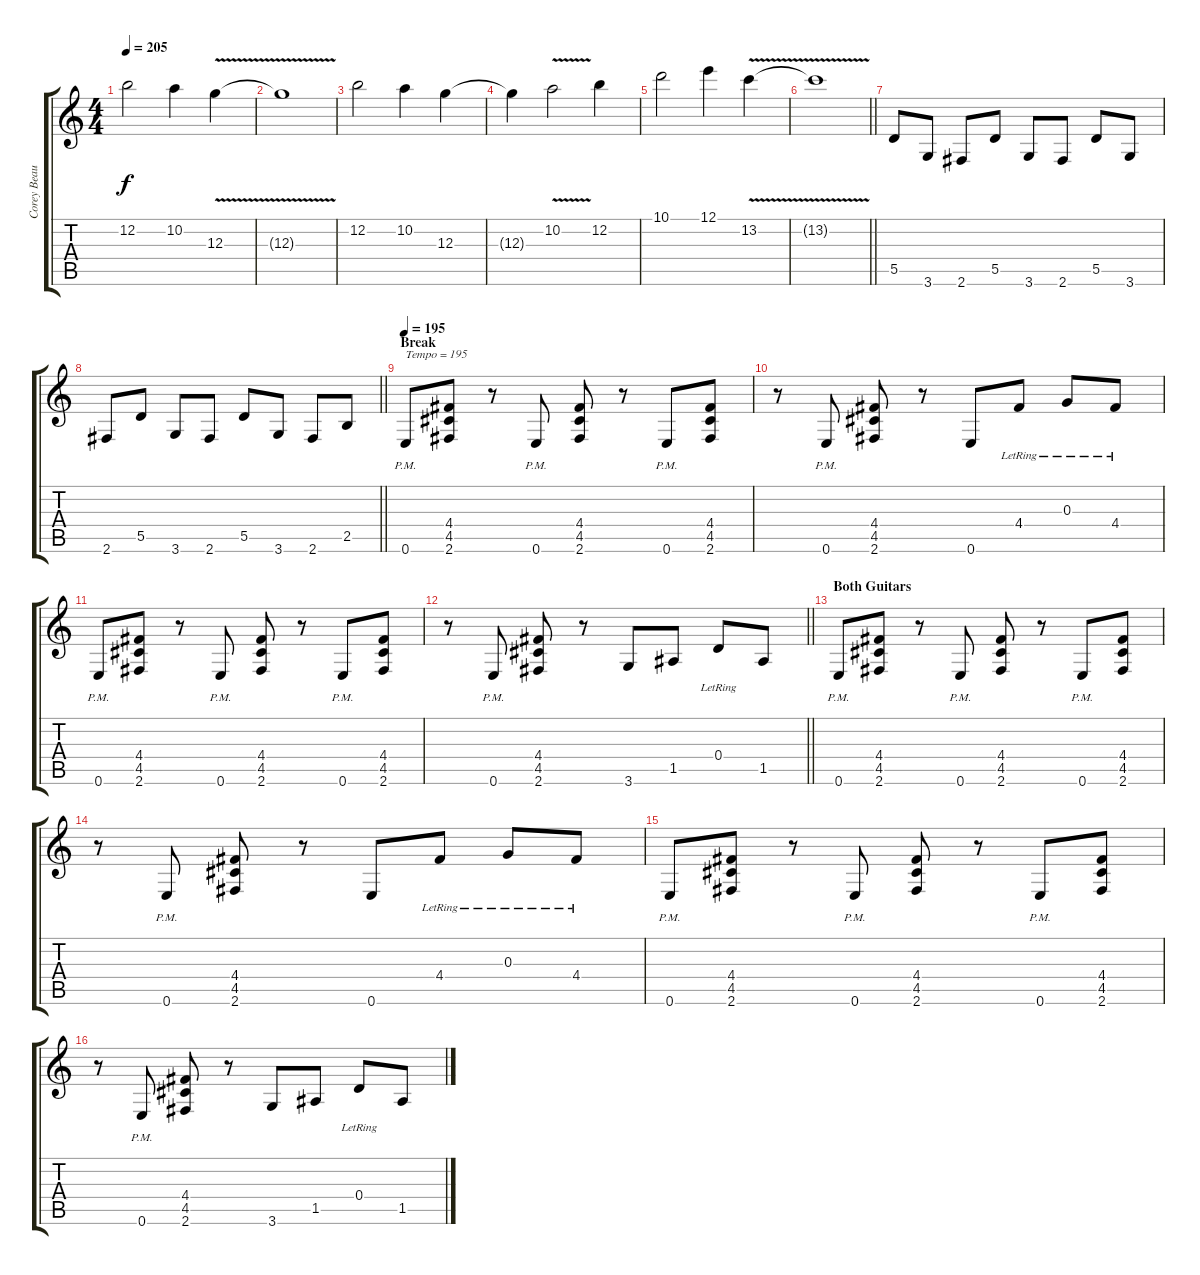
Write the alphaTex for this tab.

\track ("Corey Beaulieu" "Corey Beau") {instrument distortionguitar}
\staff {score tabs}
\tuning (E4 B3 G3 D3 A2 E2) {hide}
\ts (4 4)
\tempo 205
\clef g2
\ks c
12.2.2{dy f} 10.2.4 12.3{v}.4 |
12.3{t}.1 |
12.2.2 10.2.4 12.3.4 |
12.3{t}.4 10.2{v}.2 12.2.4 |
10.1.2 12.1.4 13.2{v}.4 |
\barLineRight lightlight
13.2{t}.1 |
\section ("" "")
5.5.8 3.6.8 2.6.8 5.5.8 3.6.8 2.6.8 5.5.8 3.6.8 |
\barLineRight lightlight
2.6.8 5.5.8 3.6.8 2.6.8 5.5.8 3.6.8 2.6.8 2.5.8 |
\section ("" "Break")
\tempo 195
0.6{pm}.8{txt "Tempo = 195"} (4.4 4.5 2.6).8 r.8 0.6{pm}.8 (4.4 4.5 2.6).8 r.8 0.6{pm}.8 (4.4 4.5 2.6).8 |
r.8 0.6{pm}.8 (4.4 4.5 2.6).8 r.8 0.6.8 4.4{lr}.8 0.3{lr}.8 4.4{lr}.8 |
0.6{pm}.8 (4.4 4.5 2.6).8 r.8 0.6{pm}.8 (4.4 4.5 2.6).8 r.8 0.6{pm}.8 (4.4 4.5 2.6).8 |
\barLineRight lightlight
r.8 0.6{pm}.8 (4.4 4.5 2.6).8 r.8 3.6.8 1.5.8 0.4{lr}.8 1.5.8 |
\section ("" "Both Guitars")
0.6{pm}.8 (4.4 4.5 2.6).8 r.8 0.6{pm}.8 (4.4 4.5 2.6).8 r.8 0.6{pm}.8 (4.4 4.5 2.6).8 |
r.8 0.6{pm}.8 (4.4 4.5 2.6).8 r.8 0.6.8 4.4{lr}.8 0.3{lr}.8 4.4{lr}.8 |
0.6{pm}.8 (4.4 4.5 2.6).8 r.8 0.6{pm}.8 (4.4 4.5 2.6).8 r.8 0.6{pm}.8 (4.4 4.5 2.6).8 |
r.8 0.6{pm}.8 (4.4 4.5 2.6).8 r.8 3.6.8 1.5.8 0.4{lr}.8 1.5.8
